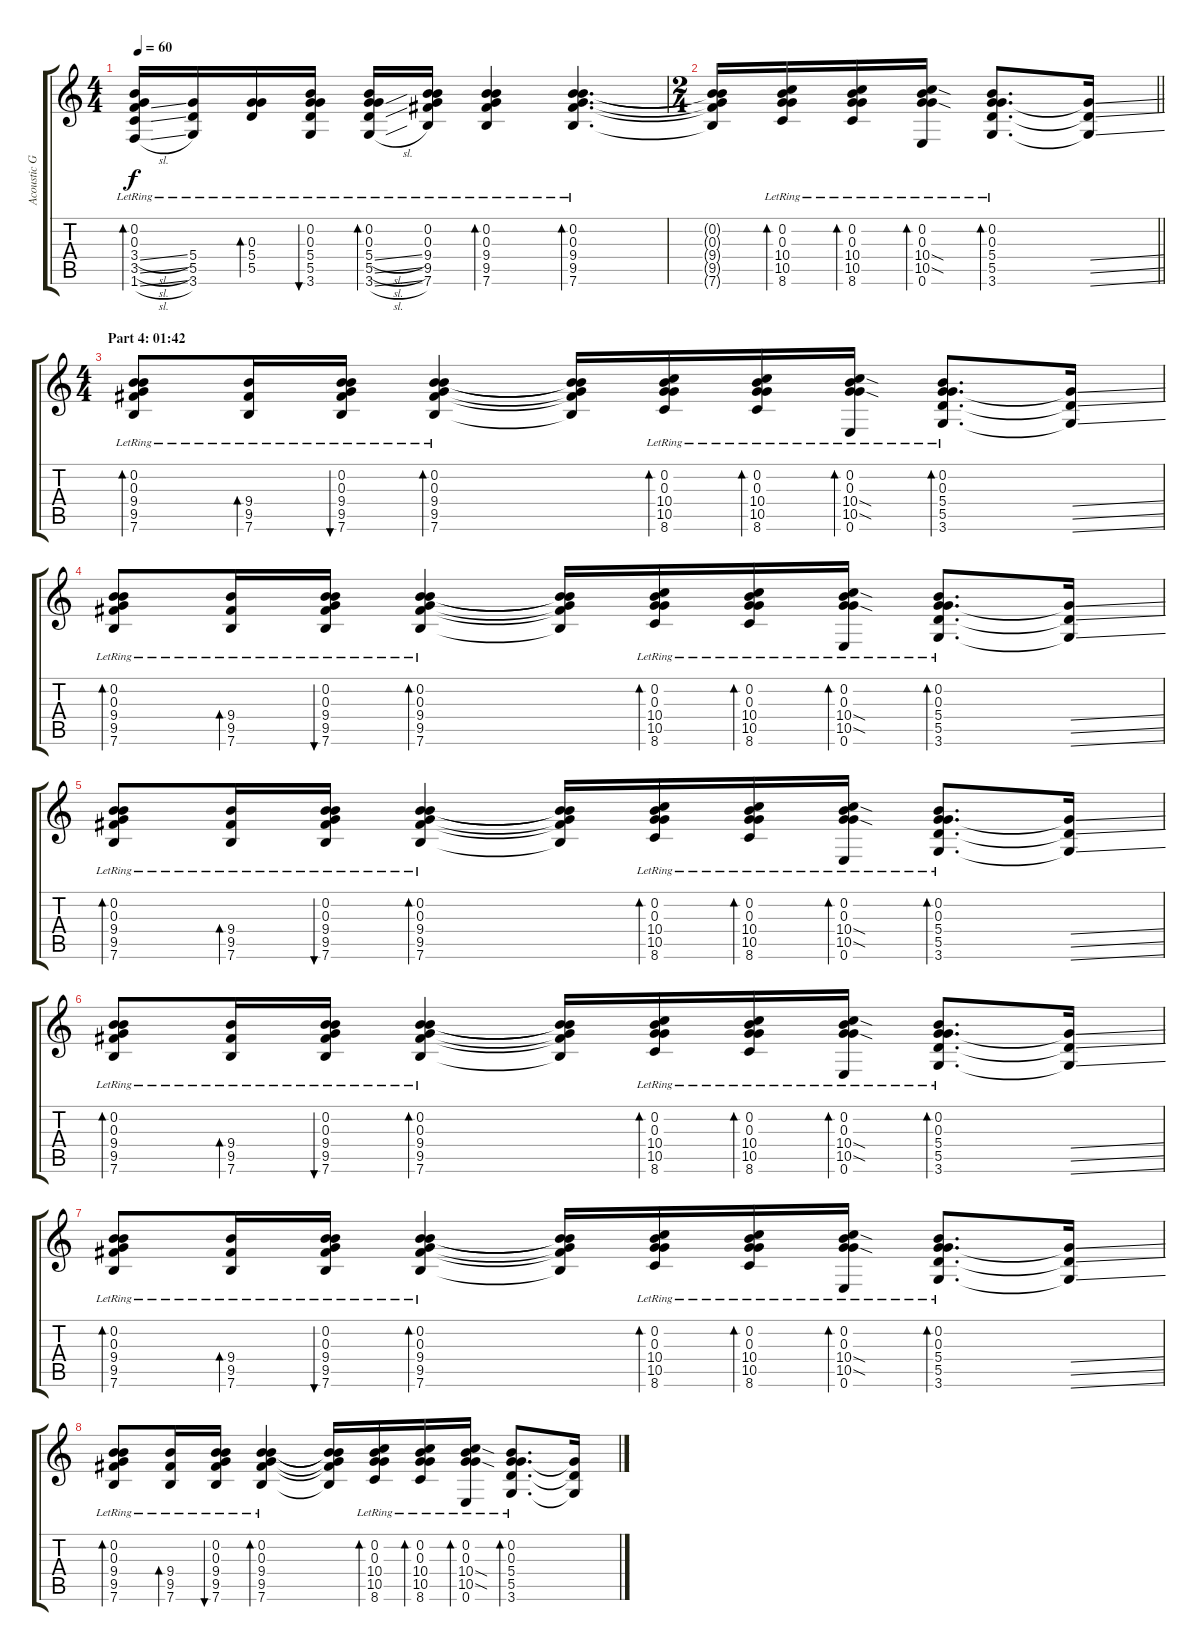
\track ("Acoustic Guitar" "Acoustic G") {instrument acousticguitarsteel}
\staff {score tabs}
\tuning (E4 B3 G3 D3 A2 E2) {hide}
\ts (4 4)
\tempo 60
\clef g2
\ks c
(0.2{lr} 0.3{lr} 3.4{sl lr} 3.5{sl lr} 1.6{sl lr}).16{bd 30 dy f} (5.4{lr} 5.5{lr} 3.6{lr}).16 (0.3{lr} 5.4{lr} 5.5{lr}).16{bd 30} (0.2{lr} 0.3{lr} 5.4{lr} 5.5{lr} 3.6{lr}).16{bu 30} (0.2{lr} 0.3{lr} 5.4{sl lr} 5.5{sl lr} 3.6{sl lr}).16{bd 30} (0.2{lr} 0.3{lr} 9.4{lr} 9.5{lr} 7.6{lr}).16 (0.2{lr} 0.3{lr} 9.4{lr} 9.5{lr} 7.6{lr}).4{bd 30} (0.2{lr} 0.3{lr} 9.4{lr} 9.5{lr} 7.6{lr}).4{d bd 30} |
\ts (2 4)
\barLineRight lightlight
(0.2{t} 0.3{t} 9.4{t} 9.5{t} 7.6{t}).16 (0.2{lr} 0.3{lr} 10.4{lr} 10.5{lr} 8.6{lr}).16{bd 30} (0.2{lr} 0.3{lr} 10.4{lr} 10.5{lr} 8.6{lr}).16{bd 30} (0.2{lr} 0.3{lr} 10.4{sod lr} 10.5{sod lr} 0.6{lr}).16{bd 30} (0.2{lr} 0.3{lr} 5.4{lr} 5.5{lr} 3.6{lr}).8{d bd 30} (5.4{ss t} 5.5{ss t} 3.6{ss t}).16 |
\ts (4 4)
\section ("" "Part 4: 01:42")
(0.2{lr} 0.3{lr} 9.4{lr} 9.5{lr} 7.6{lr}).8{bd 30} (9.4{lr} 9.5{lr} 7.6{lr}).16{bd 30} (0.2{lr} 0.3{lr} 9.4{lr} 9.5{lr} 7.6{lr}).16{bu 30} (0.2{lr} 0.3{lr} 9.4{lr} 9.5{lr} 7.6{lr}).4{bd 30} (0.2{t} 0.3{t} 9.4{t} 9.5{t} 7.6{t}).16 (0.2{lr} 0.3{lr} 10.4{lr} 10.5{lr} 8.6{lr}).16{bd 30} (0.2{lr} 0.3{lr} 10.4{lr} 10.5{lr} 8.6{lr}).16{bd 30} (0.2{lr} 0.3{lr} 10.4{sod lr} 10.5{sod lr} 0.6{lr}).16{bd 30} (0.2{lr} 0.3{lr} 5.4{lr} 5.5{lr} 3.6{lr}).8{d bd 30} (5.4{ss t} 5.5{ss t} 3.6{ss t}).16 |
(0.2{lr} 0.3{lr} 9.4{lr} 9.5{lr} 7.6{lr}).8{bd 30} (9.4{lr} 9.5{lr} 7.6{lr}).16{bd 30} (0.2{lr} 0.3{lr} 9.4{lr} 9.5{lr} 7.6{lr}).16{bu 30} (0.2{lr} 0.3{lr} 9.4{lr} 9.5{lr} 7.6{lr}).4{bd 30} (0.2{t} 0.3{t} 9.4{t} 9.5{t} 7.6{t}).16 (0.2{lr} 0.3{lr} 10.4{lr} 10.5{lr} 8.6{lr}).16{bd 30} (0.2{lr} 0.3{lr} 10.4{lr} 10.5{lr} 8.6{lr}).16{bd 30} (0.2{lr} 0.3{lr} 10.4{sod lr} 10.5{sod lr} 0.6{lr}).16{bd 30} (0.2{lr} 0.3{lr} 5.4{lr} 5.5{lr} 3.6{lr}).8{d bd 30} (5.4{ss t} 5.5{ss t} 3.6{ss t}).16 |
(0.2{lr} 0.3{lr} 9.4{lr} 9.5{lr} 7.6{lr}).8{bd 30} (9.4{lr} 9.5{lr} 7.6{lr}).16{bd 30} (0.2{lr} 0.3{lr} 9.4{lr} 9.5{lr} 7.6{lr}).16{bu 30} (0.2{lr} 0.3{lr} 9.4{lr} 9.5{lr} 7.6{lr}).4{bd 30} (0.2{t} 0.3{t} 9.4{t} 9.5{t} 7.6{t}).16 (0.2{lr} 0.3{lr} 10.4{lr} 10.5{lr} 8.6{lr}).16{bd 30} (0.2{lr} 0.3{lr} 10.4{lr} 10.5{lr} 8.6{lr}).16{bd 30} (0.2{lr} 0.3{lr} 10.4{sod lr} 10.5{sod lr} 0.6{lr}).16{bd 30} (0.2{lr} 0.3{lr} 5.4{lr} 5.5{lr} 3.6{lr}).8{d bd 30} (5.4{ss t} 5.5{ss t} 3.6{ss t}).16 |
(0.2{lr} 0.3{lr} 9.4{lr} 9.5{lr} 7.6{lr}).8{bd 30} (9.4{lr} 9.5{lr} 7.6{lr}).16{bd 30} (0.2{lr} 0.3{lr} 9.4{lr} 9.5{lr} 7.6{lr}).16{bu 30} (0.2{lr} 0.3{lr} 9.4{lr} 9.5{lr} 7.6{lr}).4{bd 30} (0.2{t} 0.3{t} 9.4{t} 9.5{t} 7.6{t}).16 (0.2{lr} 0.3{lr} 10.4{lr} 10.5{lr} 8.6{lr}).16{bd 30} (0.2{lr} 0.3{lr} 10.4{lr} 10.5{lr} 8.6{lr}).16{bd 30} (0.2{lr} 0.3{lr} 10.4{sod lr} 10.5{sod lr} 0.6{lr}).16{bd 30} (0.2{lr} 0.3{lr} 5.4{lr} 5.5{lr} 3.6{lr}).8{d bd 30} (5.4{ss t} 5.5{ss t} 3.6{ss t}).16 |
(0.2{lr} 0.3{lr} 9.4{lr} 9.5{lr} 7.6{lr}).8{bd 30} (9.4{lr} 9.5{lr} 7.6{lr}).16{bd 30} (0.2{lr} 0.3{lr} 9.4{lr} 9.5{lr} 7.6{lr}).16{bu 30} (0.2{lr} 0.3{lr} 9.4{lr} 9.5{lr} 7.6{lr}).4{bd 30} (0.2{t} 0.3{t} 9.4{t} 9.5{t} 7.6{t}).16 (0.2{lr} 0.3{lr} 10.4{lr} 10.5{lr} 8.6{lr}).16{bd 30} (0.2{lr} 0.3{lr} 10.4{lr} 10.5{lr} 8.6{lr}).16{bd 30} (0.2{lr} 0.3{lr} 10.4{sod lr} 10.5{sod lr} 0.6{lr}).16{bd 30} (0.2{lr} 0.3{lr} 5.4{lr} 5.5{lr} 3.6{lr}).8{d bd 30} (5.4{ss t} 5.5{ss t} 3.6{ss t}).16 |
(0.2{lr} 0.3{lr} 9.4{lr} 9.5{lr} 7.6{lr}).8{bd 30} (9.4{lr} 9.5{lr} 7.6{lr}).16{bd 30} (0.2{lr} 0.3{lr} 9.4{lr} 9.5{lr} 7.6{lr}).16{bu 30} (0.2{lr} 0.3{lr} 9.4{lr} 9.5{lr} 7.6{lr}).4{bd 30} (0.2{t} 0.3{t} 9.4{t} 9.5{t} 7.6{t}).16 (0.2{lr} 0.3{lr} 10.4{lr} 10.5{lr} 8.6{lr}).16{bd 30} (0.2{lr} 0.3{lr} 10.4{lr} 10.5{lr} 8.6{lr}).16{bd 30} (0.2{lr} 0.3{lr} 10.4{sod lr} 10.5{sod lr} 0.6{lr}).16{bd 30} (0.2{lr} 0.3{lr} 5.4{lr} 5.5{lr} 3.6{lr}).8{d bd 30} (5.4{ss t} 5.5{ss t} 3.6{ss t}).16
